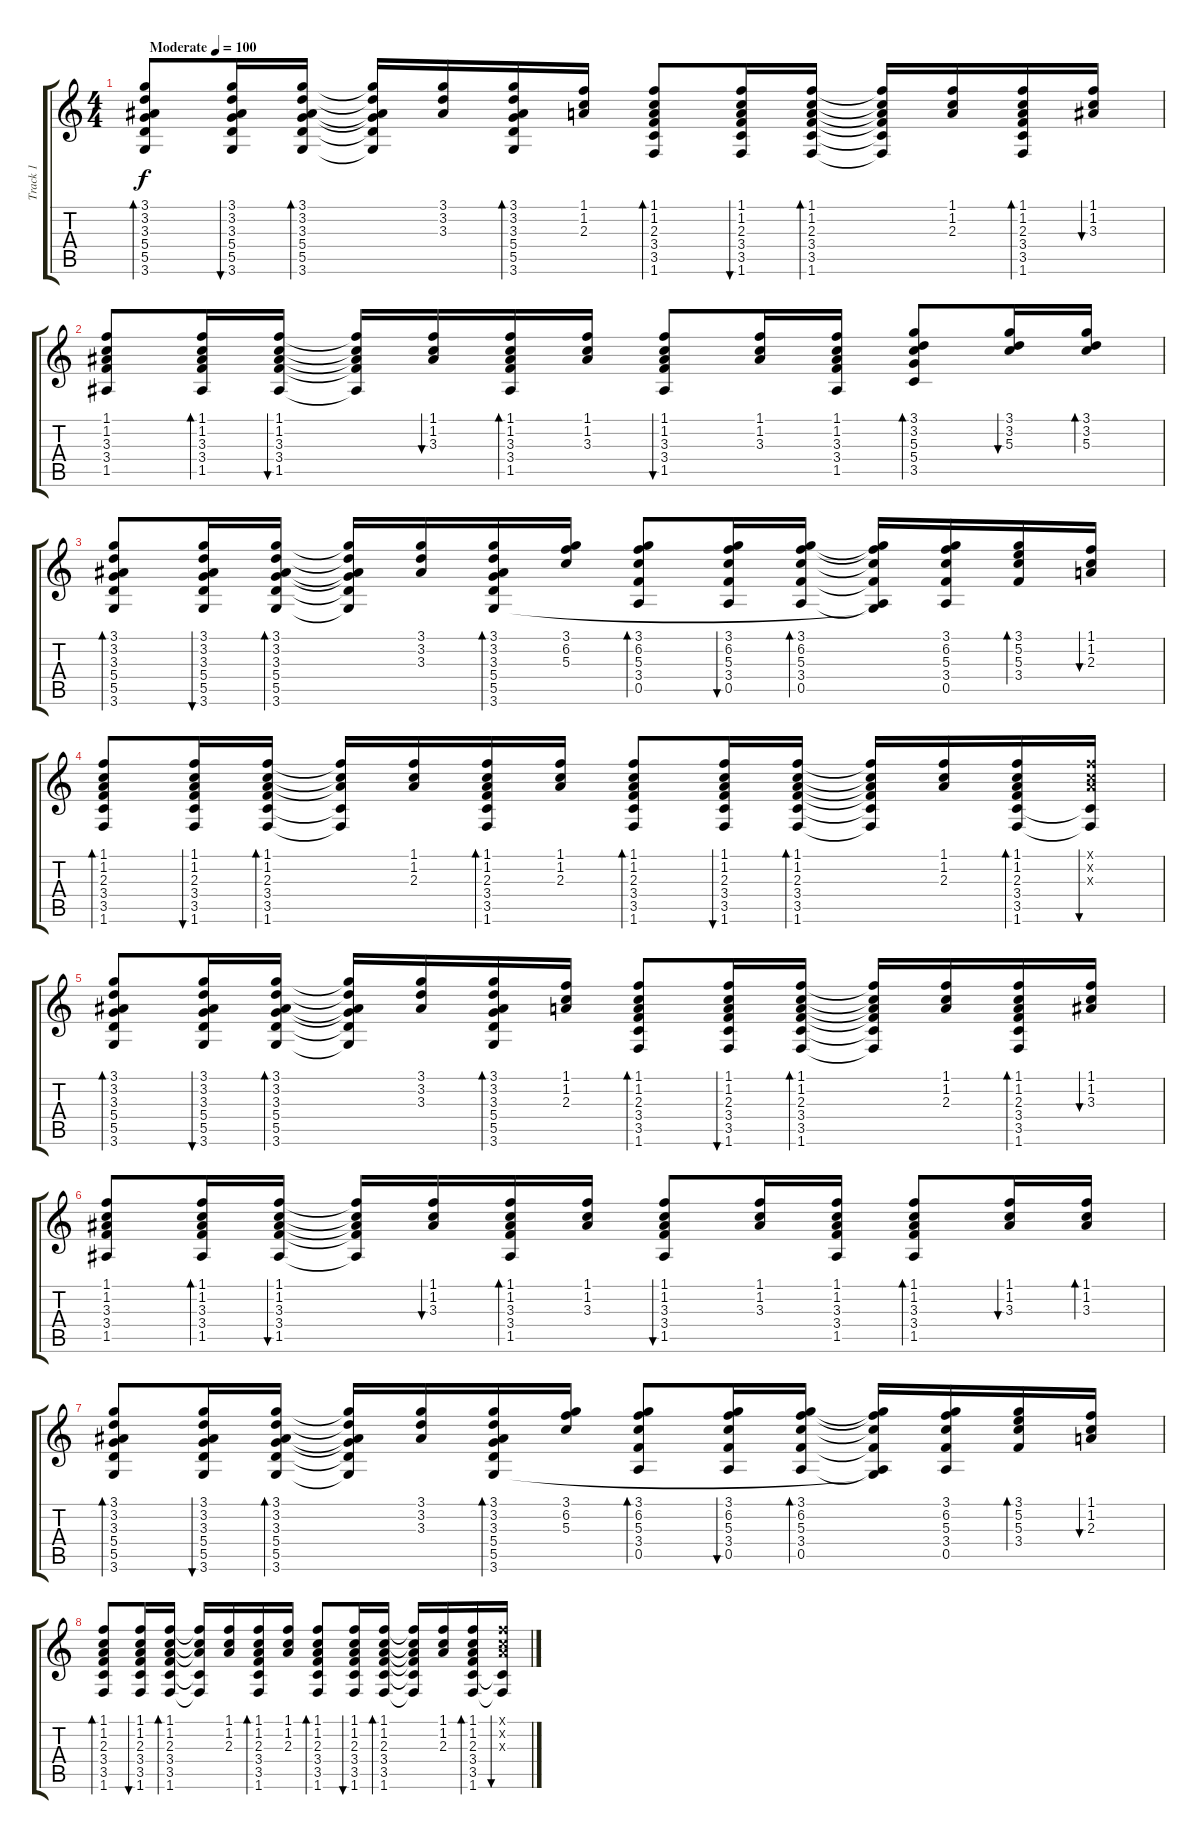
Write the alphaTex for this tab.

\track ("Track 1" "Track 1") {instrument acousticguitarsteel}
\staff {score tabs}
\tuning (E4 B3 G3 D3 A2 E2) {hide}
\ts (4 4)
\tempo (100 "Moderate")
\clef g2
\ks c
(3.1 3.2 3.3 5.4 5.5 3.6).8{bd 60 dy f instrument acousticguitarsteel} (3.1 3.2 3.3 5.4 5.5 3.6).16{bu 60} (3.1 3.2 3.3 5.4 5.5 3.6).16{bd 60} (3.1{t} 3.2{t} 3.3{t} 5.4{t} 5.5{t} 3.6{t}).16 (3.1 3.2 3.3).16 (3.1 3.2 3.3 5.4 5.5 3.6).16{bd 60} (1.1 1.2 2.3).16 (1.1 1.2 2.3 3.4 3.5 1.6).8{bd 60} (1.1 1.2 2.3 3.4 3.5 1.6).16{bu 60} (1.1 1.2 2.3 3.4 3.5 1.6).16{bd 60} (1.1{t} 1.2{t} 2.3{t} 3.4{t} 3.5{t} 1.6{t}).16 (1.1 1.2 2.3).16 (1.1 1.2 2.3 3.4 3.5 1.6).16{bd 60} (1.1 1.2 3.3).16{bu 60} |
(1.1 1.2 3.3 3.4 1.5).8 (1.1 1.2 3.3 3.4 1.5).16{bd 60} (1.1 1.2 3.3 3.4 1.5).16{bu 60} (1.1{t} 1.2{t} 3.3{t} 3.4{t} 1.5{t}).16 (1.1 1.2 3.3).16{bu 60} (1.1 1.2 3.3 3.4 1.5).16{bd 60} (1.1 1.2 3.3).16 (1.1 1.2 3.3 3.4 1.5).8{bu 60} (1.1 1.2 3.3).16 (1.1 1.2 3.3 3.4 1.5).16 (3.1 3.2 5.3 5.4 3.5).8{bd 60} (3.1 3.2 5.3).16{bu 60} (3.1 3.2 5.3).16{bd 60} |
(3.1 3.2 3.3 5.4 5.5 3.6).8{bd 60} (3.1 3.2 3.3 5.4 5.5 3.6).16{bu 60} (3.1 3.2 3.3 5.4 5.5 3.6).16{bd 60} (3.1{t} 3.2{t} 3.3{t} 5.4{t} 5.5{t} 3.6{t}).16 (3.1 3.2 3.3).16 (3.1 3.2 3.3 5.4 5.5 3.6).16{bd 60} (3.1 6.2 5.3).16 (3.1 6.2 5.3 3.4 0.5).8{bd 60} (3.1 6.2 5.3 3.4 0.5).16{bu 60} (3.1 6.2 5.3 3.4 0.5).16{bd 60} (3.1{t} 6.2{t} 5.3{t} 3.4{t} 0.5{t} 3.6{t}).16 (3.1 6.2 5.3 3.4 0.5).16 (3.1 5.2 5.3 3.4).16{bd 60} (1.1 1.2 2.3).16{bu 60} |
(1.1 1.2 2.3 3.4 3.5 1.6).8{bd 60} (1.1 1.2 2.3 3.4 3.5 1.6).16{bu 60} (1.1 1.2 2.3 3.4 3.5 1.6).16{bd 60} (1.1{t} 1.2{t} 2.3{t} 3.5{t} 1.6{t}).16 (1.1 1.2 2.3).16 (1.1 1.2 2.3 3.4 3.5 1.6).16{bd 60} (1.1 1.2 2.3).16 (1.1 1.2 2.3 3.4 3.5 1.6).8{bd 60} (1.1 1.2 2.3 3.4 3.5 1.6).16{bu 60} (1.1 1.2 2.3 3.4 3.5 1.6).16{bd 60} (1.1{t} 1.2{t} 2.3{t} 3.4{t} 3.5{t} 1.6{t}).16 (1.1 1.2 2.3).16 (1.1 1.2 2.3 3.4 3.5 1.6).16{bd 60} (1.1{x} 1.2{x} 2.3{x} 3.5{t} 1.6{t}).16{bu 60} |
(3.1 3.2 3.3 5.4 5.5 3.6).8{bd 60} (3.1 3.2 3.3 5.4 5.5 3.6).16{bu 60} (3.1 3.2 3.3 5.4 5.5 3.6).16{bd 60} (3.1{t} 3.2{t} 3.3{t} 5.4{t} 5.5{t} 3.6{t}).16 (3.1 3.2 3.3).16 (3.1 3.2 3.3 5.4 5.5 3.6).16{bd 60} (1.1 1.2 2.3).16 (1.1 1.2 2.3 3.4 3.5 1.6).8{bd 60} (1.1 1.2 2.3 3.4 3.5 1.6).16{bu 60} (1.1 1.2 2.3 3.4 3.5 1.6).16{bd 60} (1.1{t} 1.2{t} 2.3{t} 3.4{t} 3.5{t} 1.6{t}).16 (1.1 1.2 2.3).16 (1.1 1.2 2.3 3.4 3.5 1.6).16{bd 60} (1.1 1.2 3.3).16{bu 60} |
(1.1 1.2 3.3 3.4 1.5).8 (1.1 1.2 3.3 3.4 1.5).16{bd 60} (1.1 1.2 3.3 3.4 1.5).16{bu 60} (1.1{t} 1.2{t} 3.3{t} 3.4{t} 1.5{t}).16 (1.1 1.2 3.3).16{bu 60} (1.1 1.2 3.3 3.4 1.5).16{bd 60} (1.1 1.2 3.3).16 (1.1 1.2 3.3 3.4 1.5).8{bu 60} (1.1 1.2 3.3).16 (1.1 1.2 3.3 3.4 1.5).16 (1.1 1.2 3.3 3.4 1.5).8{bd 60} (1.1 1.2 3.3).16{bu 60} (1.1 1.2 3.3).16{bd 60} |
(3.1 3.2 3.3 5.4 5.5 3.6).8{bd 60} (3.1 3.2 3.3 5.4 5.5 3.6).16{bu 60} (3.1 3.2 3.3 5.4 5.5 3.6).16{bd 60} (3.1{t} 3.2{t} 3.3{t} 5.4{t} 5.5{t} 3.6{t}).16 (3.1 3.2 3.3).16 (3.1 3.2 3.3 5.4 5.5 3.6).16{bd 60} (3.1 6.2 5.3).16 (3.1 6.2 5.3 3.4 0.5).8{bd 60} (3.1 6.2 5.3 3.4 0.5).16{bu 60} (3.1 6.2 5.3 3.4 0.5).16{bd 60} (3.1{t} 6.2{t} 5.3{t} 3.4{t} 0.5{t} 3.6{t}).16 (3.1 6.2 5.3 3.4 0.5).16 (3.1 5.2 5.3 3.4).16{bd 60} (1.1 1.2 2.3).16{bu 60} |
(1.1 1.2 2.3 3.4 3.5 1.6).8{bd 60} (1.1 1.2 2.3 3.4 3.5 1.6).16{bu 60} (1.1 1.2 2.3 3.4 3.5 1.6).16{bd 60} (1.1{t} 1.2{t} 2.3{t} 3.5{t} 1.6{t}).16 (1.1 1.2 2.3).16 (1.1 1.2 2.3 3.4 3.5 1.6).16{bd 60} (1.1 1.2 2.3).16 (1.1 1.2 2.3 3.4 3.5 1.6).8{bd 60} (1.1 1.2 2.3 3.4 3.5 1.6).16{bu 60} (1.1 1.2 2.3 3.4 3.5 1.6).16{bd 60} (1.1{t} 1.2{t} 2.3{t} 3.4{t} 3.5{t} 1.6{t}).16 (1.1 1.2 2.3).16 (1.1 1.2 2.3 3.4 3.5 1.6).16{bd 60} (1.1{x} 1.2{x} 2.3{x} 3.5{t} 1.6{t}).16{bu 60}
